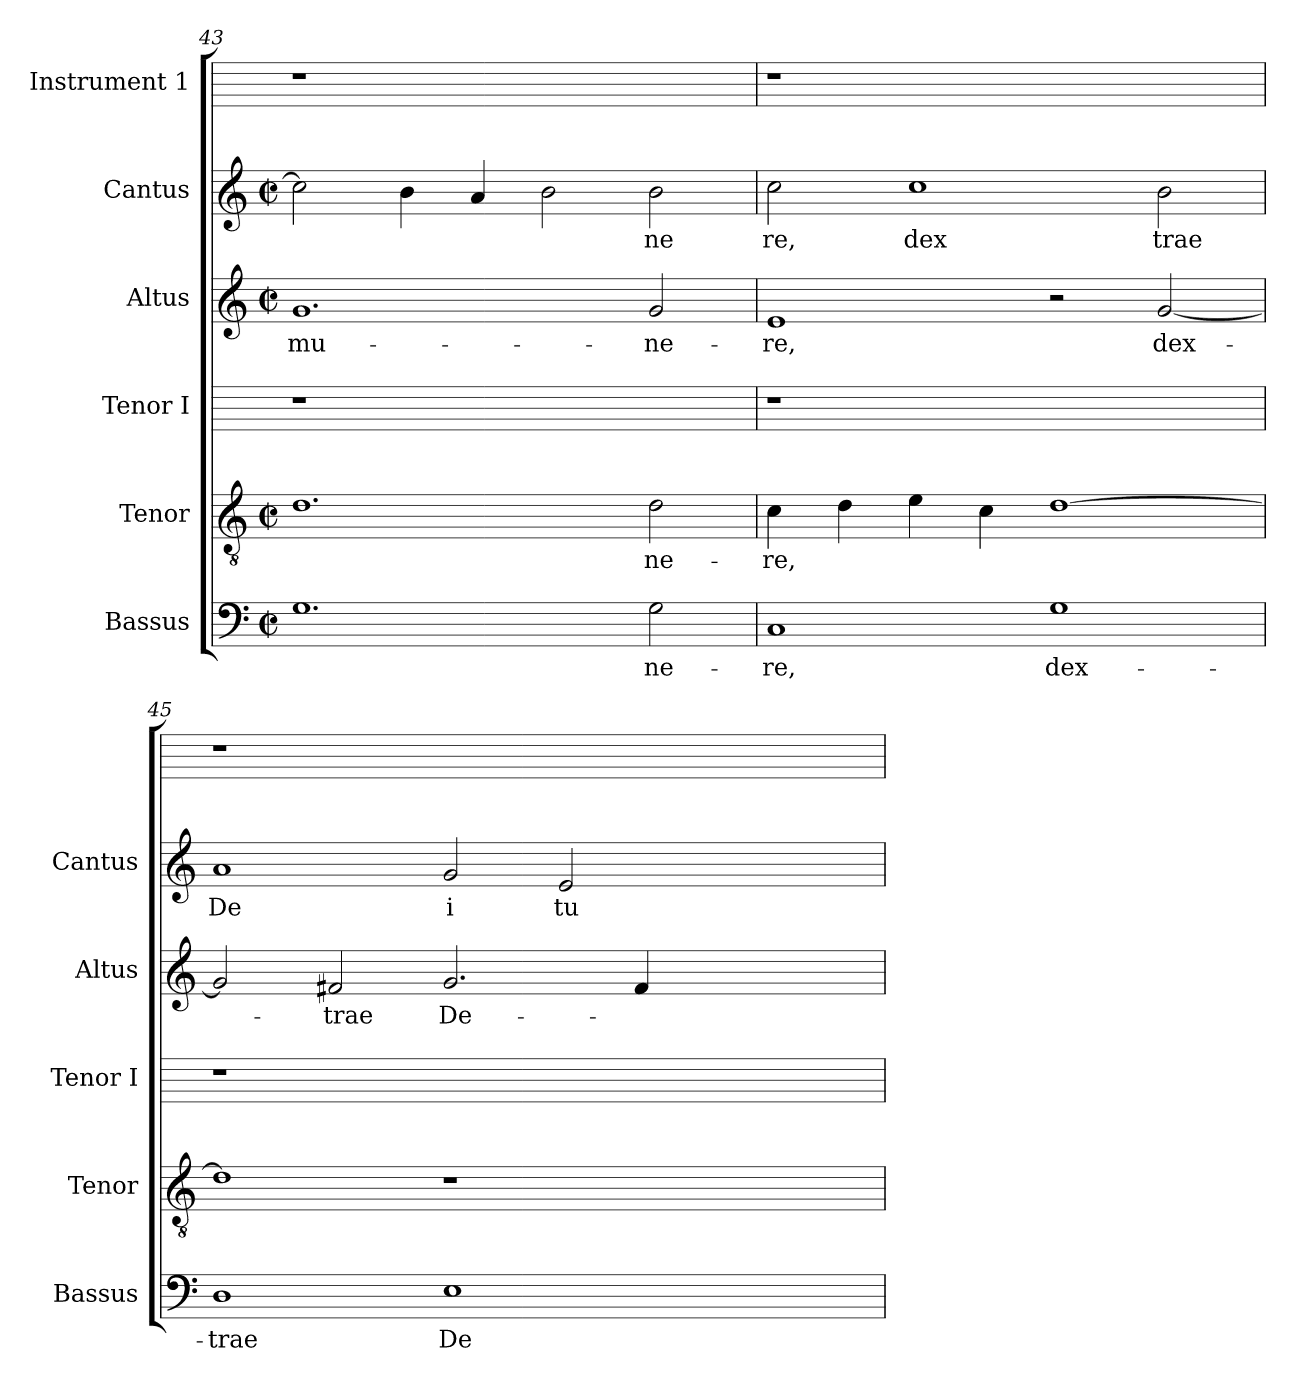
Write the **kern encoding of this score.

**kern	**text	**kern	**text	**kern	**kern	**text	**kern	**text	**kern
*part6	*part6	*part5	*part5	*part4	*part3	*part3	*part2	*part2	*part1
*staff6	*staff6	*staff5	*staff5	*staff4	*staff3	*staff3	*staff2	*staff2	*staff1
*I"Bassus	*	*I"Tenor	*	*I"Tenor I	*I"Altus	*	*I"Cantus	*	*I"Instrument 1
*I'Bassus	*	*I'Tenor	*	*I'Tenor I	*I'Altus	*	*I'Cantus	*	*
*clefF4	*	*clefGv2	*	*	*clefG2	*	*clefG2	*	*
*M2/2	*	*M2/2	*	*	*M2/2	*	*M2/2	*	*
*met(c|)	*	*met(c|)	*	*	*met(c|)	*	*met(c|)	*	*
=43	=43	=43	=43	=43	=43	=43	=43	=43	=43
!	!	!	!	!	!	!LO:LY:b:cj	!	!	!
1.G	.	1.d	.	1r	1.g	mu-	2cc\]	.	1r
.	.	.	.	.	.	.	4b\	.	.
.	.	.	.	.	.	.	4a/	.	.
.	.	.	.	1ryy	.	.	2b\	.	1ryy
!	!LO:LY:b:cj	!	!LO:LY:b:cj	!	!	!LO:LY:b:cj	!	!LO:LY:b:cj	!
2G\	-ne-	2d\	-ne-	.	2g/	-ne-	2b\	ne	.
=44	=44	=44	=44	=44	=44	=44	=44	=44	=44
!	!LO:LY:b:cj	!	!LO:LY:b	!	!	!LO:LY:b:cj	!	!LO:LY:b:cj	!
1C	-re,	4c\	-re,	1r	1e	-re,	2cc\	re,	1r
.	.	4d\	.	.	.	.	.	.	.
!	!	!	!	!	!	!	!	!LO:LY:b:cj	!
.	.	4e\	.	.	.	.	1cc	dex	.
.	.	4c\	.	.	.	.	.	.	.
!	!LO:LY:b:cj	!	!	!	!	!	!	!	!
1G	dex-	[>1d	.	1ryy	2r	.	.	.	1ryy
!	!	!	!	!	!	!LO:LY:b	!	!LO:LY:b:cj	!
.	.	.	.	.	[<2g/	dex-	2b\	trae	.
=45	=45	=45	=45	=45	=45	=45	=45	=45	=45
!	!LO:LY:b:cj	!	!	!	!	!	!	!LO:LY:b:cj	!
1D	-trae	1d]	.	1r	2g/]	.	1a	De	1r
!	!	!	!	!	!	!LO:LY:b:cj	!	!	!
.	.	.	.	.	2f#/	-trae	.	.	.
!	!LO:LY:b:cj	!LO:N:vis=1	!	!	!	!LO:LY:b	!	!LO:LY:b:cj	!
1E	De-	0r	.	0ryy	2.g/	De-	2g/	i	0ryy
!	!	!	!	!	!	!	!	!LO:LY:b:cj	!
.	.	.	.	.	.	.	2e/	tu	.
.	.	.	.	.	4f#/	.	.	.	.
1ryy	.	.	.	.	1ryy	.	1ryy	.	.
=	=	=	=	=	=	=	=	=	=
*-	*-	*-	*-	*-	*-	*-	*-	*-	*-
